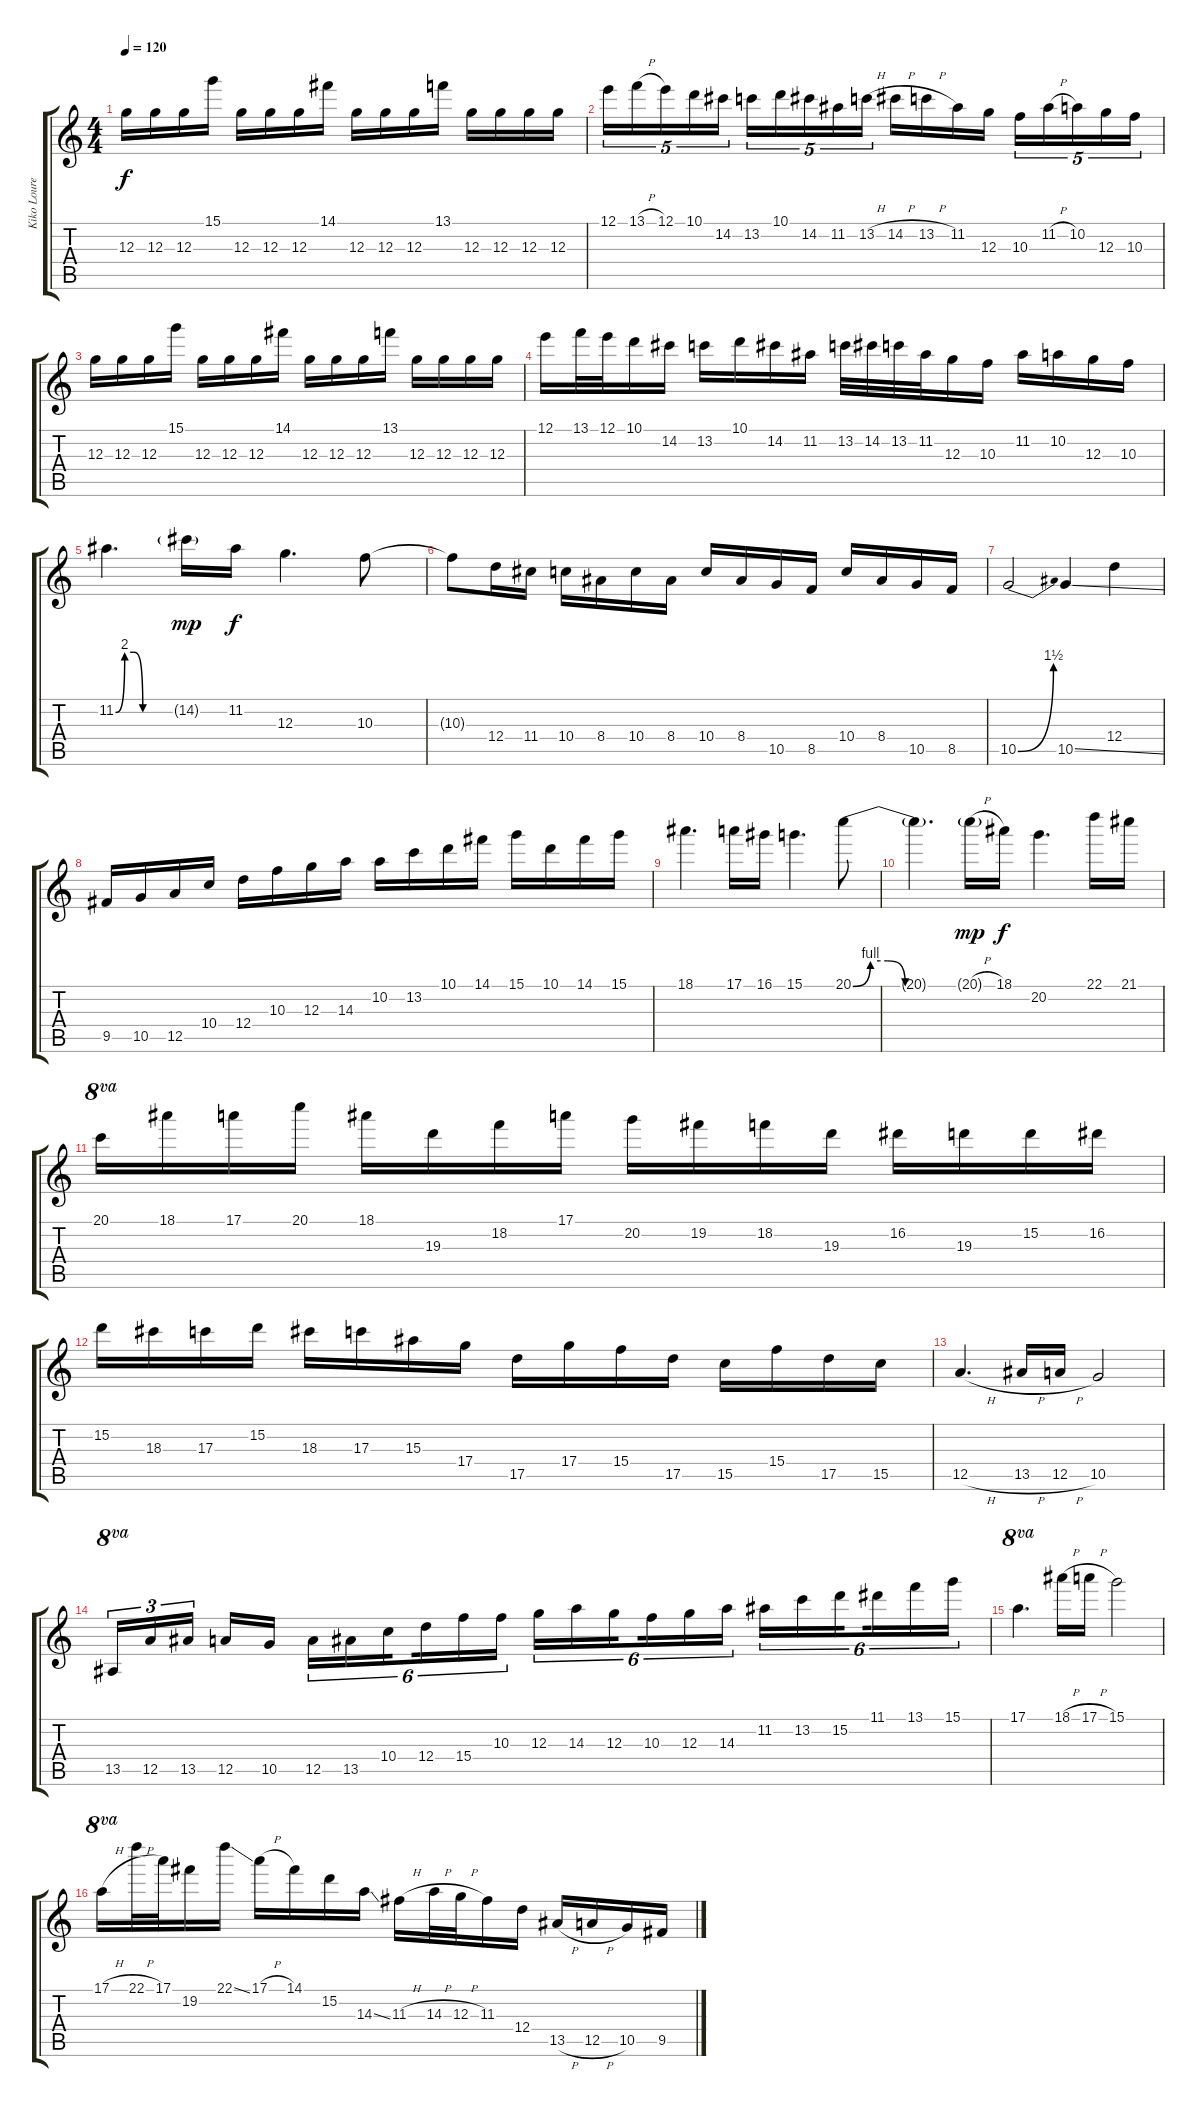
\track ("Kiko Loureiro" "Kiko Loure") {instrument distortionguitar}
\staff {score tabs}
\tuning (E4 B3 G3 D3 A2 E2) {hide}
\ts (4 4)
\tempo 120
\clef g2
\ks c
12.3.16{dy f} 12.3.16 12.3.16 15.1.16 12.3.16 12.3.16 12.3.16 14.1.16 12.3.16 12.3.16 12.3.16 13.1.16 12.3.16 12.3.16 12.3.16 12.3.16 |
12.1.16{tu (5 4)} 13.1{h}.16{tu (5 4)} 12.1.16{tu (5 4)} 10.1.16{tu (5 4)} 14.2.16{tu (5 4)} 13.2.16{tu (5 4)} 10.1.16{tu (5 4)} 14.2.16{tu (5 4)} 11.2.16{tu (5 4)} 13.2{h}.16{tu (5 4)} 14.2{h}.16 13.2{h}.16 11.2.16 12.3.16 10.3.16{tu (5 4)} 11.2{h}.16{tu (5 4)} 10.2.16{tu (5 4)} 12.3.16{tu (5 4)} 10.3.16{tu (5 4)} |
12.3.16 12.3.16 12.3.16 15.1.16 12.3.16 12.3.16 12.3.16 14.1.16 12.3.16 12.3.16 12.3.16 13.1.16 12.3.16 12.3.16 12.3.16 12.3.16 |
12.1.16 13.1.32 12.1.32 10.1.16 14.2.16 13.2.16 10.1.16 14.2.16 11.2.16 13.2.32 14.2.32 13.2.32 11.2.32 12.3.16 10.3.16 11.2.16 10.2.16 12.3.16 10.3.16 |
11.2{be (custom 0 0 10 8 20 8 30 0 60 0)}.4{d} 14.2{g}.16{dy mp} 11.2.16{dy f} 12.3.4{d} 10.3.8 |
10.3{t}.8 12.4.16 11.4.16 10.4.16 8.4.16 10.4.16 8.4.16 10.4.16 8.4.16 10.5.16 8.5.16 10.4.16 8.4.16 10.5.16 8.5.16 |
10.5{be (bend 0 0 60 6)}.2 10.5{ss}.4 12.4.4 |
9.5.16 10.5.16 12.5.16 10.4.16 12.4.16 10.3.16 12.3.16 14.3.16 10.2.16 13.2.16 10.1.16 14.1.16 15.1.16 10.1.16 14.1.16 15.1.16 |
18.1.4{d} 17.1.16 16.1.16 15.1.4{d} 20.1{be (custom 0 0 10 4 20 4 30 0 60 0)}.8 |
20.1{t}.4{d} 20.1{h g}.16{dy mp} 18.1.16{dy f} 20.2.4{d} 22.1.16 21.1.16 |
20.1.16{ot 8va} 18.1.16 17.1.16 20.1.16 18.1.16 19.3.16 18.2.16 17.1.16 20.2.16 19.2.16 18.2.16 19.3.16 16.2.16 19.3.16 15.2.16 16.2.16 |
15.2.16 18.3.16 17.3.16 15.2.16 18.3.16 17.3.16 15.3.16 17.4.16 17.5.16 17.4.16 15.4.16 17.5.16 15.5.16 15.4.16 17.5.16 15.5.16 |
12.5{h}.4{d} 13.5{h}.16 12.5{h}.16 10.5.2 |
13.5.16{tu (3 2) ot 8va} 12.5.16{tu (3 2)} 13.5.16{tu (3 2) beam splitsecondary} 12.5.16 10.5.16 12.5.16{tu (6 4)} 13.5.16{tu (6 4)} 10.4.16{tu (6 4) beam splitsecondary} 12.4.16{tu (6 4)} 15.4.16{tu (6 4)} 10.3.16{tu (6 4)} 12.3.16{tu (6 4)} 14.3.16{tu (6 4)} 12.3.16{tu (6 4) beam splitsecondary} 10.3.16{tu (6 4)} 12.3.16{tu (6 4)} 14.3.16{tu (6 4)} 11.2.16{tu (6 4)} 13.2.16{tu (6 4)} 15.2.16{tu (6 4) beam splitsecondary} 11.1.16{tu (6 4)} 13.1.16{tu (6 4)} 15.1.16{tu (6 4)} |
17.1.4{d ot 8va} 18.1{h}.16 17.1{h}.16 15.1.2 |
17.1{h}.16{ot 8va} 22.1{h}.32 17.1.32 19.2.16 22.1{ss}.16 17.1{h}.16 14.1.16 15.2.16 14.3{ss}.16 11.3{h}.16 14.3{h}.32 12.3{h}.32 11.3.16 12.4.16 13.5{h}.16 12.5{h}.16 10.5.16 9.5.16
